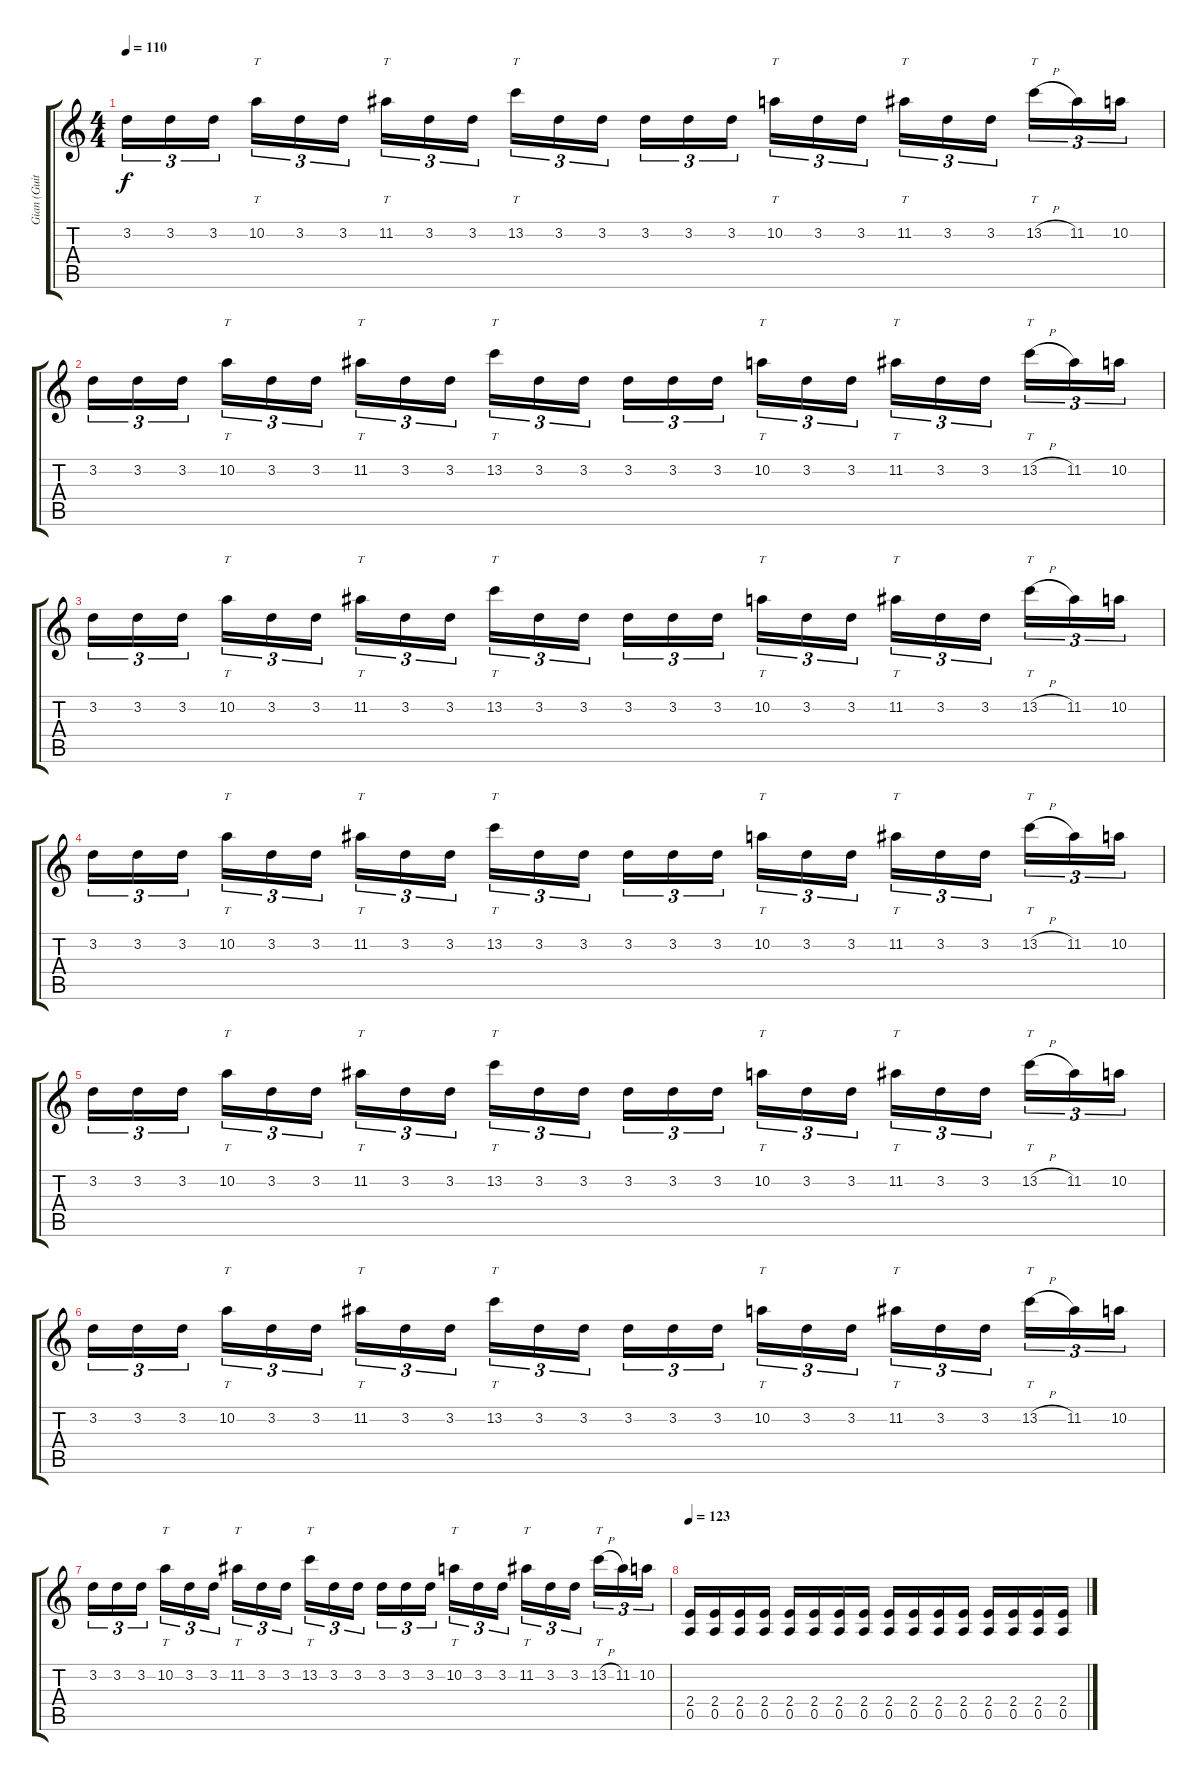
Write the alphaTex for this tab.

\track ("Gian (Guitar)" "Gian (Guit") {instrument overdrivenguitar}
\staff {score tabs}
\tuning (E4 B3 G3 D3 A2 D2) {hide}
\ts (4 4)
\tempo 110
\clef g2
\ks c
3.2.16{tu (3 2) dy f} 3.2.16{tu (3 2)} 3.2.16{tu (3 2)} 10.2.16{tt tu (3 2)} 3.2.16{tu (3 2)} 3.2.16{tu (3 2)} 11.2.16{tt tu (3 2)} 3.2.16{tu (3 2)} 3.2.16{tu (3 2)} 13.2.16{tt tu (3 2)} 3.2.16{tu (3 2)} 3.2.16{tu (3 2)} 3.2.16{tu (3 2)} 3.2.16{tu (3 2)} 3.2.16{tu (3 2)} 10.2.16{tt tu (3 2)} 3.2.16{tu (3 2)} 3.2.16{tu (3 2)} 11.2.16{tt tu (3 2)} 3.2.16{tu (3 2)} 3.2.16{tu (3 2)} 13.2{h}.16{tt tu (3 2)} 11.2.16{tu (3 2)} 10.2.16{tu (3 2)} |
3.2.16{tu (3 2)} 3.2.16{tu (3 2)} 3.2.16{tu (3 2)} 10.2.16{tt tu (3 2)} 3.2.16{tu (3 2)} 3.2.16{tu (3 2)} 11.2.16{tt tu (3 2)} 3.2.16{tu (3 2)} 3.2.16{tu (3 2)} 13.2.16{tt tu (3 2)} 3.2.16{tu (3 2)} 3.2.16{tu (3 2)} 3.2.16{tu (3 2)} 3.2.16{tu (3 2)} 3.2.16{tu (3 2)} 10.2.16{tt tu (3 2)} 3.2.16{tu (3 2)} 3.2.16{tu (3 2)} 11.2.16{tt tu (3 2)} 3.2.16{tu (3 2)} 3.2.16{tu (3 2)} 13.2{h}.16{tt tu (3 2)} 11.2.16{tu (3 2)} 10.2.16{tu (3 2)} |
3.2.16{tu (3 2)} 3.2.16{tu (3 2)} 3.2.16{tu (3 2)} 10.2.16{tt tu (3 2)} 3.2.16{tu (3 2)} 3.2.16{tu (3 2)} 11.2.16{tt tu (3 2)} 3.2.16{tu (3 2)} 3.2.16{tu (3 2)} 13.2.16{tt tu (3 2)} 3.2.16{tu (3 2)} 3.2.16{tu (3 2)} 3.2.16{tu (3 2)} 3.2.16{tu (3 2)} 3.2.16{tu (3 2)} 10.2.16{tt tu (3 2)} 3.2.16{tu (3 2)} 3.2.16{tu (3 2)} 11.2.16{tt tu (3 2)} 3.2.16{tu (3 2)} 3.2.16{tu (3 2)} 13.2{h}.16{tt tu (3 2)} 11.2.16{tu (3 2)} 10.2.16{tu (3 2)} |
3.2.16{tu (3 2)} 3.2.16{tu (3 2)} 3.2.16{tu (3 2)} 10.2.16{tt tu (3 2)} 3.2.16{tu (3 2)} 3.2.16{tu (3 2)} 11.2.16{tt tu (3 2)} 3.2.16{tu (3 2)} 3.2.16{tu (3 2)} 13.2.16{tt tu (3 2)} 3.2.16{tu (3 2)} 3.2.16{tu (3 2)} 3.2.16{tu (3 2)} 3.2.16{tu (3 2)} 3.2.16{tu (3 2)} 10.2.16{tt tu (3 2)} 3.2.16{tu (3 2)} 3.2.16{tu (3 2)} 11.2.16{tt tu (3 2)} 3.2.16{tu (3 2)} 3.2.16{tu (3 2)} 13.2{h}.16{tt tu (3 2)} 11.2.16{tu (3 2)} 10.2.16{tu (3 2)} |
3.2.16{tu (3 2)} 3.2.16{tu (3 2)} 3.2.16{tu (3 2)} 10.2.16{tt tu (3 2)} 3.2.16{tu (3 2)} 3.2.16{tu (3 2)} 11.2.16{tt tu (3 2)} 3.2.16{tu (3 2)} 3.2.16{tu (3 2)} 13.2.16{tt tu (3 2)} 3.2.16{tu (3 2)} 3.2.16{tu (3 2)} 3.2.16{tu (3 2)} 3.2.16{tu (3 2)} 3.2.16{tu (3 2)} 10.2.16{tt tu (3 2)} 3.2.16{tu (3 2)} 3.2.16{tu (3 2)} 11.2.16{tt tu (3 2)} 3.2.16{tu (3 2)} 3.2.16{tu (3 2)} 13.2{h}.16{tt tu (3 2)} 11.2.16{tu (3 2)} 10.2.16{tu (3 2)} |
3.2.16{tu (3 2)} 3.2.16{tu (3 2)} 3.2.16{tu (3 2)} 10.2.16{tt tu (3 2)} 3.2.16{tu (3 2)} 3.2.16{tu (3 2)} 11.2.16{tt tu (3 2)} 3.2.16{tu (3 2)} 3.2.16{tu (3 2)} 13.2.16{tt tu (3 2)} 3.2.16{tu (3 2)} 3.2.16{tu (3 2)} 3.2.16{tu (3 2)} 3.2.16{tu (3 2)} 3.2.16{tu (3 2)} 10.2.16{tt tu (3 2)} 3.2.16{tu (3 2)} 3.2.16{tu (3 2)} 11.2.16{tt tu (3 2)} 3.2.16{tu (3 2)} 3.2.16{tu (3 2)} 13.2{h}.16{tt tu (3 2)} 11.2.16{tu (3 2)} 10.2.16{tu (3 2)} |
3.2.16{tu (3 2)} 3.2.16{tu (3 2)} 3.2.16{tu (3 2)} 10.2.16{tt tu (3 2)} 3.2.16{tu (3 2)} 3.2.16{tu (3 2)} 11.2.16{tt tu (3 2)} 3.2.16{tu (3 2)} 3.2.16{tu (3 2)} 13.2.16{tt tu (3 2)} 3.2.16{tu (3 2)} 3.2.16{tu (3 2)} 3.2.16{tu (3 2)} 3.2.16{tu (3 2)} 3.2.16{tu (3 2)} 10.2.16{tt tu (3 2)} 3.2.16{tu (3 2)} 3.2.16{tu (3 2)} 11.2.16{tt tu (3 2)} 3.2.16{tu (3 2)} 3.2.16{tu (3 2)} 13.2{h}.16{tt tu (3 2)} 11.2.16{tu (3 2)} 10.2.16{tu (3 2)} |
\tempo 123
(2.4 0.5).16 (2.4 0.5).16 (2.4 0.5).16 (2.4 0.5).16 (2.4 0.5).16 (2.4 0.5).16 (2.4 0.5).16 (2.4 0.5).16 (2.4 0.5).16 (2.4 0.5).16 (2.4 0.5).16 (2.4 0.5).16 (2.4 0.5).16 (2.4 0.5).16 (2.4 0.5).16 (2.4 0.5).16
